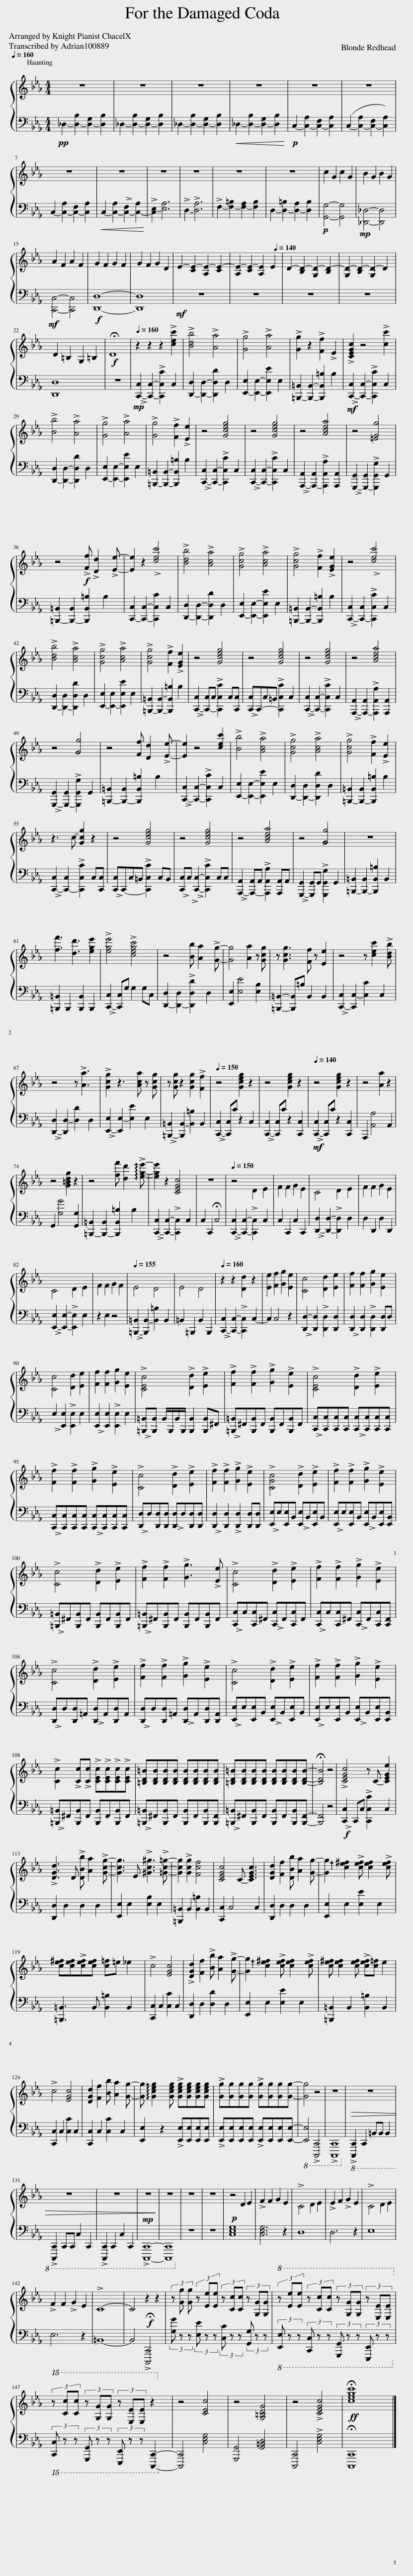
X:1
%%score { 1 | 2 }
L:1/8
Q:1/4=160
M:4/4
I:linebreak $
K:Eb
V:1 treble
V:2 bass
V:1
 z8 | z8 | z8 | z8 | z8 | %5
 z8 |$ z8 | z8 | z8 | z8 | %10
 z8 | z8 | c2 G2 c2 G2 | B2 G2 B2 G2 |$ A2 F2 A2 F2 | %15
 G2 F2 G2 F2 | G2 F2 G2 D2 | E2- [CE-]2 [A,E-]2 [CE-]2 | [A,E-]2 [CE-]2 [A,E]2 E2 |[Q:1/4=140] D2- [B,D-]2 [G,D-]2 [B,D-]2 | %20
 [G,D-]2 [B,D-]2 [G,D-]2 D2 |$ D2 =B,2 G,2 =B,2 |!f! !fermata!D8 |[Q:1/4=160] z2 z2 z2 !>![cec']2 | !>![Bdb]4 !>![Aa]4 | %25
 !>![Gg]4 !>![Aa]4 | !>![Gg]2 z2 !>![Ff]2 !>!E2 | !>![CEGc]2 z4 !>![cc']2 |$ !>![Bb]4 !>![Aa]4 | !>![Gg]4 !>![Aa]4 | %30
 !>![Gg]4 !>![Ff]2 !>![Ee]2 | z4 [Gceg]4 | z4 [Gceg]4 | z4 [Acea]4 | z4 [G=Bg]4 |$ %35
 z4!f! !>![Ff] !>![Dd]2 !>![Ee]- | [Ee]2 z2 !>![cec']4 | !>![Bdb]4 !>![Aca]4 | !>![Gcg]4 !>![Aca]4 | !>![Gcg]4 !>![Ff]2 !>![EGe]2 | %40
 z4 !>![cec']4 |$ !>![Bdb]4 !>![Aca]4 | !>![Gcg]4 !>![Aca]4 | !>![Gcg]4 !>![Ff]2 !>![EGe]2 | z4 [Gceg]4 | %45
 z4 [Gceg]4 | z4 [Gceg]4 | z4 [Acea]4 |$ z4 [Gcg]4 | z4 [Ff] [Dd]2 !>![Ee]- | %50
 [Ee]2 z4 [cec']2 | !>![Bb]4 !>![Aca]4 | !>![Gcg]4 !>![Aca]4 | !>![Gcg]4 !>![Ff]2 !>![Ee]2 |$ z3 c- [Gcg]2 z2 | %55
 z4 [Gceg]4 | z4 [Gceg]4 | z4 [Acea]4 | z4 [Gcg]4 | z8 |$ %60
 [ff']3 [dd']3 [ege']2 | !>![ege']4 !>![cegc']4 | z4 !>![Bb] !>![Aa]2 !>![Gg]- | [Gg]4 [Aa]2 z [Gcg] | z [Gcg]3 [Ff] z [Ee]2 | %65
 z4 z [cec']2 !>![Bdb] |$ z4 z !>![Aa]3 | !>![Gcg]2 z3 [Aca] z [Gcg] | z [Gcg] z2 [Gcg]2 !>![Ff]2 |[Q:1/4=150] z4 [Gceg]2 z2 | %70
 z4 [Gceg]2 z2 |[Q:1/4=140] z4 [Gceg]2 z2 | z4 [Aa]2 z2 |$ z4 [G=Bdg]2 z2 | z4 [ff'] [dd']2 !arpeggio!!>![ege']- | %75
 [ege']2 z2 [CEGc]4 | z8 |[Q:1/4=150] z4 D2 E2 | F2 F2 G2 E2 | C4 D2 E2 | %80
 F2 F2 G2 E2 |$ C4 D2 E2 | F2 F2 G2 F2 |[Q:1/4=155] E4 D4 | E4 D4 | %85
[Q:1/4=160] z2 z2 [Dd]2 z2 | [Ee]2 [Ff]2 [Gg]2 [Ee]2 | [Cc]4 [Dd]2 [Ee]2 | [Ff]2 [Ff]2 [Gg]2 [Ee]2 |$ [Cc]4 [Dd]2 [Ee]2 | %90
 [Ff]2 [Ff]2 [Gg]2 [Ee]2 | !>![CEc]4 !>![Dd]2 !>![Ee]2 | !>![Ff]2 !>![Ff]2 !>![Gg]2 !>![Ee]2 | !>![CEc]4 !>![Dd]2 !>![Ee]2 |$ !>![Ff]2 !>![Ff]2 !>![Gg]2 !>![Ee]2 | %95
 !>![Cc]4 !>![Dd]2 !>![Ee]2 | !>![Ff]2 !>![Ff]2 !>![Gg]2 !>![Ee]2 | !>![CGc]4 !>![Dd]2 !>![Ee]2 | !>![Ff]2 !>![Ff]2 !>![Gg]2 !>![Ee]2 |$ !>![Cc]4 !>![Dd]2 !>![Ee]2 | %100
 !>![Ff]2 !>![Ff]2 !>![Gg]3 !>![Ee] | !>![Cc]4 !>![Dd]2 !>![Ee]2 | !>![Ff]2 !>![Ff]2 !>![Gg]2 !>![Ee]2 |$ !>![Cc]4 !>![Dd]2 !>![Ee]2 | !>![Ff]2 !>![Ff]2 !>![Gg]2 !>![Ee]2 | %105
 !>![Cc]4 !>![Dd]2 !>![Ee]2 | !>![Ff]2 !>![Ff]2 !>![Gg]2 !>![Ee]2 |$ !>![Cc]2 !>![Cc]!>![Cc] !>![CEc]!>![CEc]!>![CEc]!>![CEc] | [=B,D=B][B,DB][B,DB][B,DB] [B,DB][B,DB][B,DB][B,DB] | [=B,D=B][B,DB][B,DB][B,DB] [B,DB][B,DB][B,DB][B,DB]- | %110
 !fermata![B,DB]4 z4 | !>![CEGc]4 z C- [CEGe]2 |$ !>![DGd]3 D !>![DBb] [Aa]2 !>![Gcg]- | [Gcg]3 E !>![^Gc^g]3 !>![=Gc=g]- | [Gcg]2 !>![Gcg]2 [Fcf]4 | %115
 [CEGc]4 C- [CEGc]3 | [DGd]2 [Ff]2 [DBb] [Aa]2 [Gg]- | [Gg]2 !arpeggio![ce^f]2 !>![cef] [cef]2 !>![cef] |$ [ce^f][cef]!>![cef][cef] [c=f]=e _e2 | !>!c4 [EGc]4 | %120
 !>![DGd]2 [Ff]2 !>![Bb] [Aa]2 !>![Gg]- | [Gg]2 !arpeggio![ce^f]2 !>![cef] [cef]2 !>![cef] | [ce^f] [cef]2 [cef] !>![cef][c=f] e2 |$ !>!c4 [EGc]4 | [DGd]2 [Ff]2 [Bb] [Aa]2 [Gg]- | %125
 [Gg] !arpeggio![Gceg]2 [Gceg] !>![Gceg][Gceg][Gceg][Gceg] | !>![Gg][Gg][Gg][Gg] !>![Gg][Gg][Gg][Gg]- | [Gg]4 z4 | z8 | z8 |$ %130
 z8 | z8 | z8 | z8 | z8 | %135
 z8 | z4 D2 E2 | !>!F2 F2 G2 E2 | !>!C4 D2 E2 | !>!E2 F2 !>!G2 E2 | %140
 !>!C4 D2 E2 |$ !>!F2 F2 !>!G2 E2 | !>!C8- | C4 z2 z2 | (3z [Gg] [Gg] (3z [Ee][Ee] (3z [Cc][Cc] (3z [G,G][G,G] | %145
!8vb(! (3z [E,E][E,E] (3z [C,C][C,C] (3z [G,,G,][G,,G,] (3z [E,,E,][E,,E,]!8vb)! |$!8vb(! (3z [C,,C,][C,,C,] (3z [G,,,G,,][G,,,G,,] (3z [E,,,E,,][E,,,E,,] z2!8vb)! | z4 [CEc]4 | z4 [G,=B,DG]4 | z4 !>![CEGc]4 | %150
!ff! !fermata![cegc']8 |] %151
V:2
!pp! _D,2- [D,-B,]2 [D,-G,]2 [D,B,]2 | _D,2- [D,-B,]2 [D,-G,]2 [D,B,]2 | _D,2- [D,-B,]2 [D,-G,]2 [D,B,]2 |!<(! _D,2- [D,-B,]2 [D,-G,]2!mf! [D,B,]2!<)! |!p! C,2- [C,-A,]2 [C,-F,]2 [C,A,]2 | %5
 (C,2- [C,-A,]2 [C,-F,]2 [C,A,]2) |$ C,2- [C,-A,]2 [C,-F,]2 [C,A,]2 |!<(! C,2- [C,-A,]2 !>![C,-F,]2!mf! [C,-A,]2!<)! | !>![C,E,-]2 [E,A,]6 | !>!D,2- !>![D,A,]6 | %10
 !>!F,2- [F,-=B,]2 [F,-A,]2 [F,B,]2 | D,2- [D,-=B,]2 [D,-A,]2 [D,B,]2 |!p! [G,,G,]4- [G,,G,]4 |!mp! [_D,,_D,]4- [D,,D,]4 |$!mf! [C,,C,]4- [C,,C,]4 | %15
!f! [D,,D,]8- | [D,,D,]8 |!mf! z8 | z8 | z8 | %20
 z8 |$ [D,,D,]8 | z8 |!mp! !>![C,,-C,]2 [C,,C,]2- !>![C,,C,C]2 C,2 | [D,,-D,]2 [D,,D,]2- [D,,D,D]2 D,2 | %25
 [E,,-E,]2 [E,,E,]2- [E,,E,E]2 E,2 | [=B,,,-=B,,]2 [B,,,B,,]2- [B,,,B,,=B,]2 B,2 |!mf! !>![C,,-C,]2 [C,,C,]2- !>![C,,C,C]2 C,2 |$ [D,,-D,]2 [D,,D,]2- [D,,D,D]2 D,2 | [E,,-E,]2 [E,,E,]2- [E,,E,E]2 E,2 | %30
 [=B,,,-=B,,]2 [B,,,B,,]2- [B,,,B,,=B,]2 B,2 | !>![C,,-C,]2 [C,,C,]2- !>![C,,C,C]2 C,2 | !>![C,,-C,]2 [C,,C,]2- !>![C,,C,C]2 C,2 | !>![A,,,-A,,]2 [A,,,-A,,]2 !>![A,,,A,,A,]2 [A,,,A,,]2 | !>![G,,,-G,,]2 [G,,,-G,,]2 !>![G,,,G,,G,]2 G,,2 |$ %35
 [=B,,,-=B,,]2 [B,,,-B,,]2 [B,,,B,,=B,]2 B,2 | [C,,-C,]2 [C,,C,]2- [C,,C,C]2 C,2 | [D,,-D,]2 [D,,D,]2- [D,,D,D]2 D,2 | [E,,-E,]2 [E,,E,]2- [E,,E,E]2 E,2 | [=B,,,-=B,,]2 [B,,,B,,]2- [B,,,B,,=B,]2 B,2 | %40
 !>![C,,-C,]2 [C,,-C,]2 !>![C,,C,C]2 C,2 |$ [D,,-D,]2 [D,,-D,]2 [D,,D,D]2 D,2 | [E,,-E,]2 [E,,-E,]2 [E,,E,E]2 E,2 | [=B,,,-=B,,]2 [B,,,B,,]2- [B,,,B,,=B,]2 B,2 | !>![C,,-C,]2 [C,,-C,]C, !>![C,,C,C]2 C,[C,,C,] | %45
 !>![C,,C,]C,,-C,=B,, !>![C,,C,C]2 C,2 | !>![C,,-C,]2 [C,,C,]2- !>![C,,C,C]2 C,2 | !>![A,,,-A,,]2 [A,,,-A,,]2 !>![A,,,A,,A,]2 [A,,,A,,]2 |$ !>![G,,,-G,,]2 [G,,,-G,,]2 !>![G,,,G,,G,]2 G,,2 | [=B,,,-=B,,]2 [B,,,-B,,]2 [B,,,B,,=B,]2 B,2 | %50
 !>![C,,-C,]2 [C,,C,]2- !>![C,,C,C]2 C,2 | [E,,-E,]2 [E,,E,]2- [E,,E,E]2 E,2 | [D,,-D,]2 [D,,-D,]2 [D,,D,D]2 D,2 | [=B,,,-=B,,]2 [B,,,-B,,]2 [B,,,B,,=B,]2 B,2 |$ !>![C,,-C,]2 [C,,-C,]2 !>![C,,C,C]2 C,[C,,C,] | %55
 !>![C,,C,]C,,-C,=B,, !>![C,,C,C]2 C,B,, | !>![C,,C,]C, [C,,C,]2- !>![C,,C,C]2 C,C, | !>![A,,,-A,,]2 [A,,,-A,,]A,, !>![A,,,A,,A,]2 [A,,,A,,]A,, | !>![G,,,-G,,]2 [G,,,G,,]G,, !>![G,,,G,,G,]2 G,,2 | [=B,,,-=B,,]2 [B,,,-B,,]2 [B,,,B,,=B,]2 B,,2 |$ %60
 [=B,,,=B,,]2 B,,,2 [B,,,B,,]2 B,,,2 | !>![C,,-C,]2 [C,,C,]G, G,2 G,C, | [D,,-D,]2 [D,,-D,]2 !>![D,,D,D]2 D,2 | [E,,E,]2 [E,E]4 [E,B,]2 | [=B,,,=B,,]2- [B,,,B,,]=B, B,,2 B,,2 | %65
 !>![C,,-C,]2 [C,,C,-]2 [C,C]2 C,2 |$ !>![D,,-D,]2 [D,,D,-]2 [D,D]2 D,2 | !>![E,,-E,]2 [E,,E,-]2 [E,E]2 E,2 | !>![=B,,,-=B,,]2 [B,,,B,,-]2 [B,,=B,]2 B,,2 | !>![C,,-C,]2 [C,,C,]C z2 C,2 | %70
 !>![C,,-C,]2 [C,,C,]C z2 [C,,C,]2 |!mf! !>![C,,-C,]2 [C,,C,]C z2 [C,,C,]2 | A,,,2 [A,,A,]4 A,,2 |$ G,,2 [G,G]4 [G,,G,]2 | [=B,,,-=B,,]2 [B,,,-B,,]2 [B,,,B,,=B,]2 B,2 | %75
 !>![C,,-C,]2 [C,,C,]2- !>![C,,C,]2 C,2 | C,2 C,,2 !fermata!C,4 | !>![C,,-C,]2 [C,,C,]2- !>![C,,C,]2 C,2 | C,2 C,,2 C,2 C,,2 | !>![D,,-D,]2 [D,,D,]2- !>![D,,D,]2 D,2 | %80
 D,2 D,,2 D,2 D,,2 |$ !>![E,,-E,]2 [E,,E,]2- !>![E,,E,]2 E,2 | z2 E,2 z4 | !>![=B,,,-=B,,]2 [B,,,B,,-]2 [B,,=B,]2 B,,2 | =B,,2 =B,,,2 B,,2 B,,,2 | %85
 !>![C,,-C,]2 [C,,C,]2- !>![C,,C,]2 C,2- | C,2 C,4 z2 | !>![D,,D,-]2 [D,,D,]2 !>![D,,D,]2 [D,,D,]2 | !>![D,,D,]2 [D,,D,]2 !>![D,,D,]2 [D,,D,]D, |$ !>!E,2 [E,,E,]2 !>![E,,E,]2 E,2 | %90
 !>![E,,E,]2 [E,,E,]2 !>![E,,E,]2 E,2 | !>![=B,,,=B,,][B,,,B,,] B,,/B,,,/B,,/B,,,/ [B,,,B,,]2 [B,,,B,,]^F,, | !>![=B,,,=B,,]^F,,[B,,,B,,]F,, [B,,,B,,]F,,[B,,,B,,]F,, | !>![C,,C,][C,,C,][C,,C,][C,,C,] !>![C,,C,][C,,C,][C,,C,][C,,C,] |$ !>![C,,C,][C,,C,][C,,C,][C,,C,] !>![C,,C,][C,,C,][C,,C,][C,,C,] | %95
 !>![D,,D,]D,[D,,D,][D,,D,] !>![D,,D,]D,[D,,D,][D,,D,] | !>![D,,D,]2 [D,,D,]2 !>![D,,D,]2 [D,,D,][D,,D,] | !>![E,,E,]E,[E,,E,]B,, !>![E,,E,]B,,[E,,E,]B,, | !>![E,,E,]E,[E,,E,]B,, !>![E,,E,]B,,[E,,E,][E,,B,,] |$ !>![=B,,,=B,,]^F,,[B,,,B,,]F,, [B,,,B,,]F,,[B,,,B,,]F,, | %100
 !>![=B,,,=B,,]^F,,[B,,,B,,]F,, [B,,,B,,]F,,[B,,,B,,]F,, | !>![C,,C,]C,[C,,C,]^F,, !>![C,,C,]F,,[C,,C,]F,, | !>![C,,C,]C,[C,,C,]^F,, !>![C,,C,]F,,[C,,C,][C,,F,,] |$ !>![D,,D,]D,[D,,D,]=A,, !>![D,,D,]A,,[D,,D,]A,, | !>![D,,D,]D,[D,,D,]=A,, !>![D,,D,]A,,[D,,D,][D,,A,,] | %105
 !>![E,,E,]E,[E,,E,]B,, !>![E,,E,]B,,[E,,E,]B,, | !>![E,,E,]E,[E,,E,]B,, !>![E,,E,]B,,[E,,E,][E,,B,,] |$ !>![=B,,,=B,,]^F,,[B,,,B,,]F,, [B,,,B,,]F,,[B,,,B,,]F,, | !>![=B,,,=B,,]^F,,[B,,,B,,]F,, [B,,,B,,]F,,[B,,,B,,][B,,,F,,] | !>![=B,,,=B,,]^F,,[B,,,B,,]F,, [B,,,B,,]F,,[B,,,B,,][B,,,F,,]- | %110
 [B,,,F,,]4 z4 |!f! !>![C,,C,]2 C,,C, !>![C,,C,C]2 C,2 |$ [D,,D,]2 D,2 D,2 D,2 | [E,,E,]2 E,2 [E,B,]2 E,2 | [=B,,,=B,,]2 B,,2 [B,,=B,]2 B,,2 | %115
 [C,,C,]2 C,4 C,2 | [D,,D,]2 D,2 D,2 D,2 | [E,,E,]2 E,2 [E,E]2 E,2 |$ [=B,,,=B,,]3 B,, [B,,=B,]2 B,,2 | [C,,C,]2 C,2 [C,C]2 C,2 | %120
 [D,,D,]2 D,2 [D,D]2 D,2 | [E,,E,]2 E,2 [E,E]2 E,2 | [=B,,,=B,,]2 B,,2 [B,,=B,]2 B,,2 |$ [C,,C,]2 C,2 [C,C]2 C,2 | [C,,C,]2 C,2 [C,C]2 C,2 | %125
 [E,,E,]2 z2 !>![E,,E,][E,,E,][E,,E,][E,,E,] | !>![E,,E,][E,,E,][E,,E,][E,,E,] !>![E,,E,][E,,E,][E,,E,][E,,E,]- |!8vb(! [E,,,E,,]4 !>![C,,,,C,,,]4 | !>![C,,,,C,,,]8!8vb)! |!8vb(!!>(! !>![C,,,,C,,,]2 C,,,2 =B,,,B,,, B,,,2 |$ %130
 !>![C,,,,C,,,]2 C,,,C,,, C,,2 C,,,2 | !>![C,,,,C,,,]2 C,,,2 C,,2 C,,,2 |!mp! !>![C,,,,C,,,]8-!>)! | [C,,,,C,,,]8!8vb)! | z8 | %135
 z8 |!p! [C,E,G,]8 | [C,E,G,]6 z2 | D,8 | D,6 z2 | %140
 E,8 |$ E,6 z2 | =B,,8- | B,,4!f! !>!!fermata![C,,,C,,]4 | (3[G,G] z z (3[E,E] z z (3[C,C] z z (3[G,,G,] z z | %145
!8vb(! (3[E,,,E,,] z z (3[C,,,C,,] z z (3[G,,,,G,,,] z z (3[E,,,,E,,,] z z!8vb)! |$!8vb(! (3[C,,,,C,,,] z z (3[G,,,,,G,,,,] z z (3[E,,,,,E,,,,] z z [C,,,,,C,,,,]2-!8vb)! | [C,,,C,,]4 [C,E,G,]4 | [G,,,G,,]4 [G,,=B,,D,]4 | [C,,,C,,]4 !>![C,E,G,]4 | %150
 !fermata![C,,,C,,]8 |] %151
